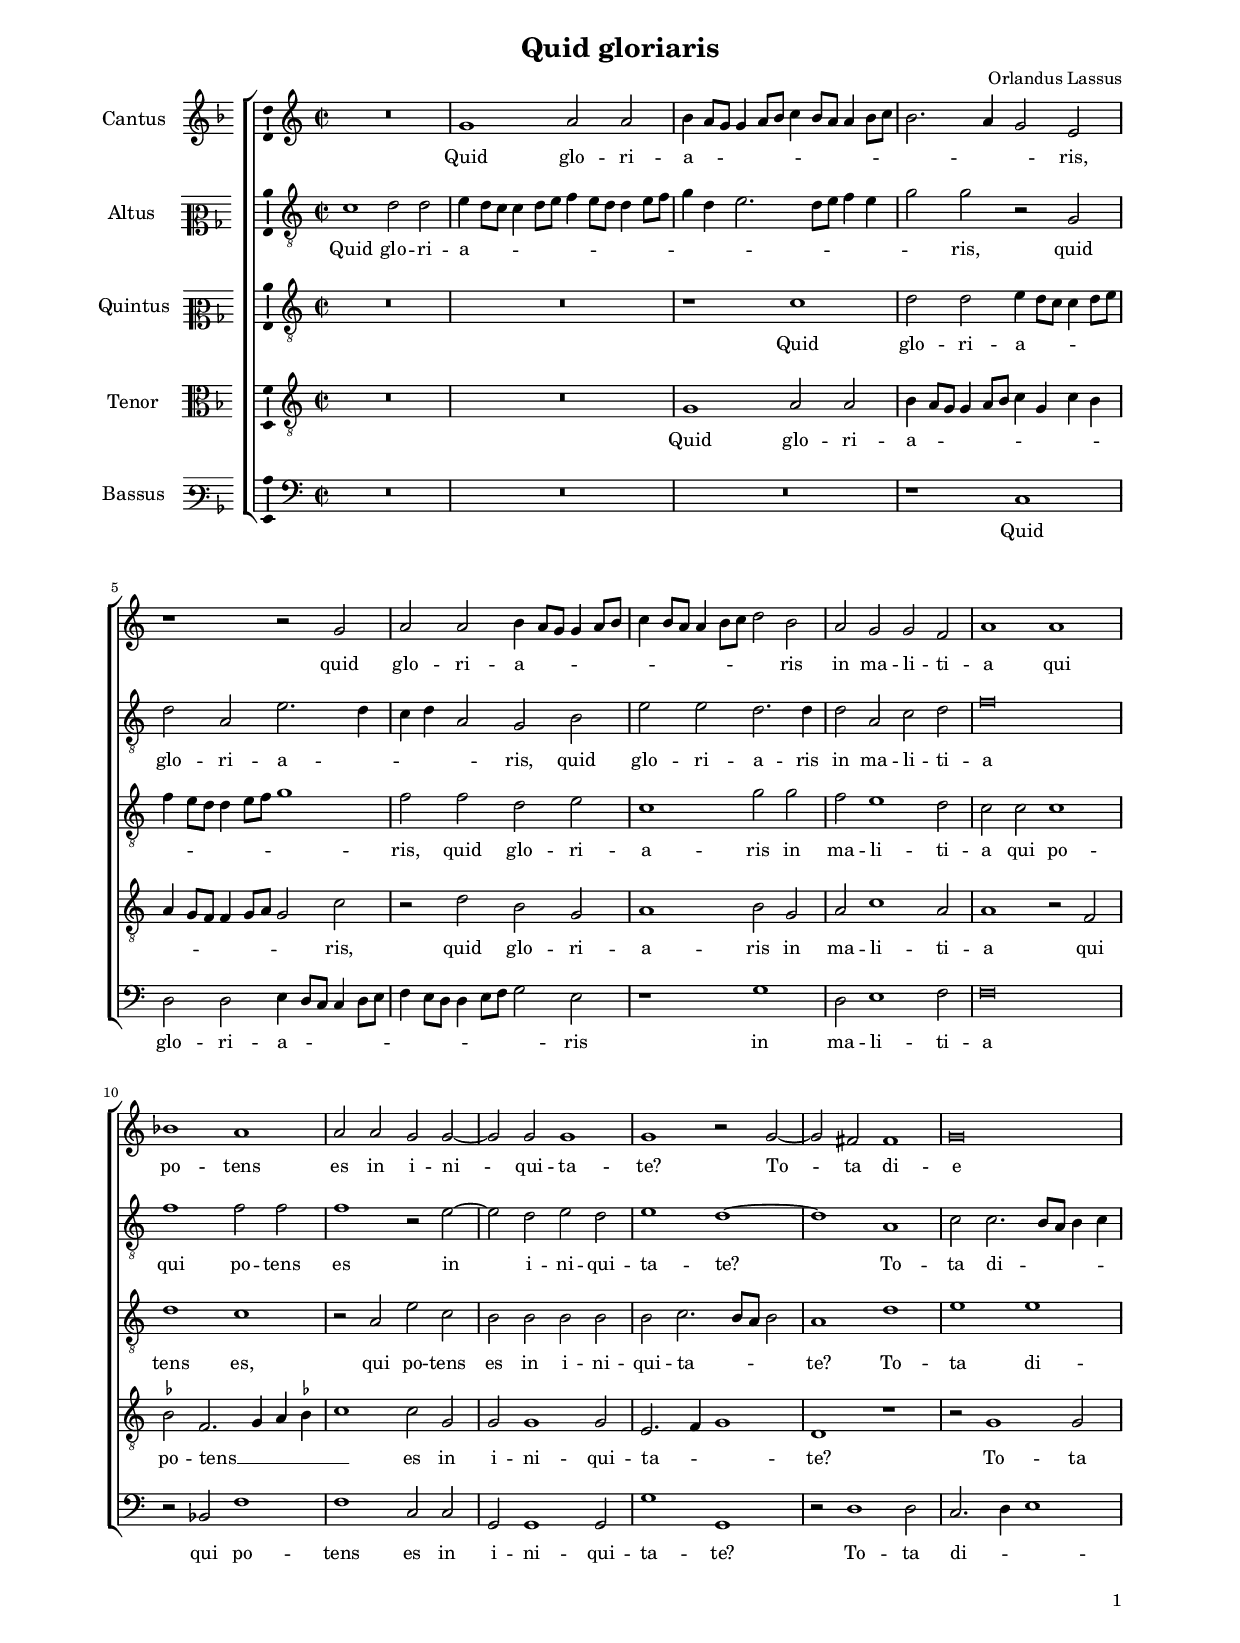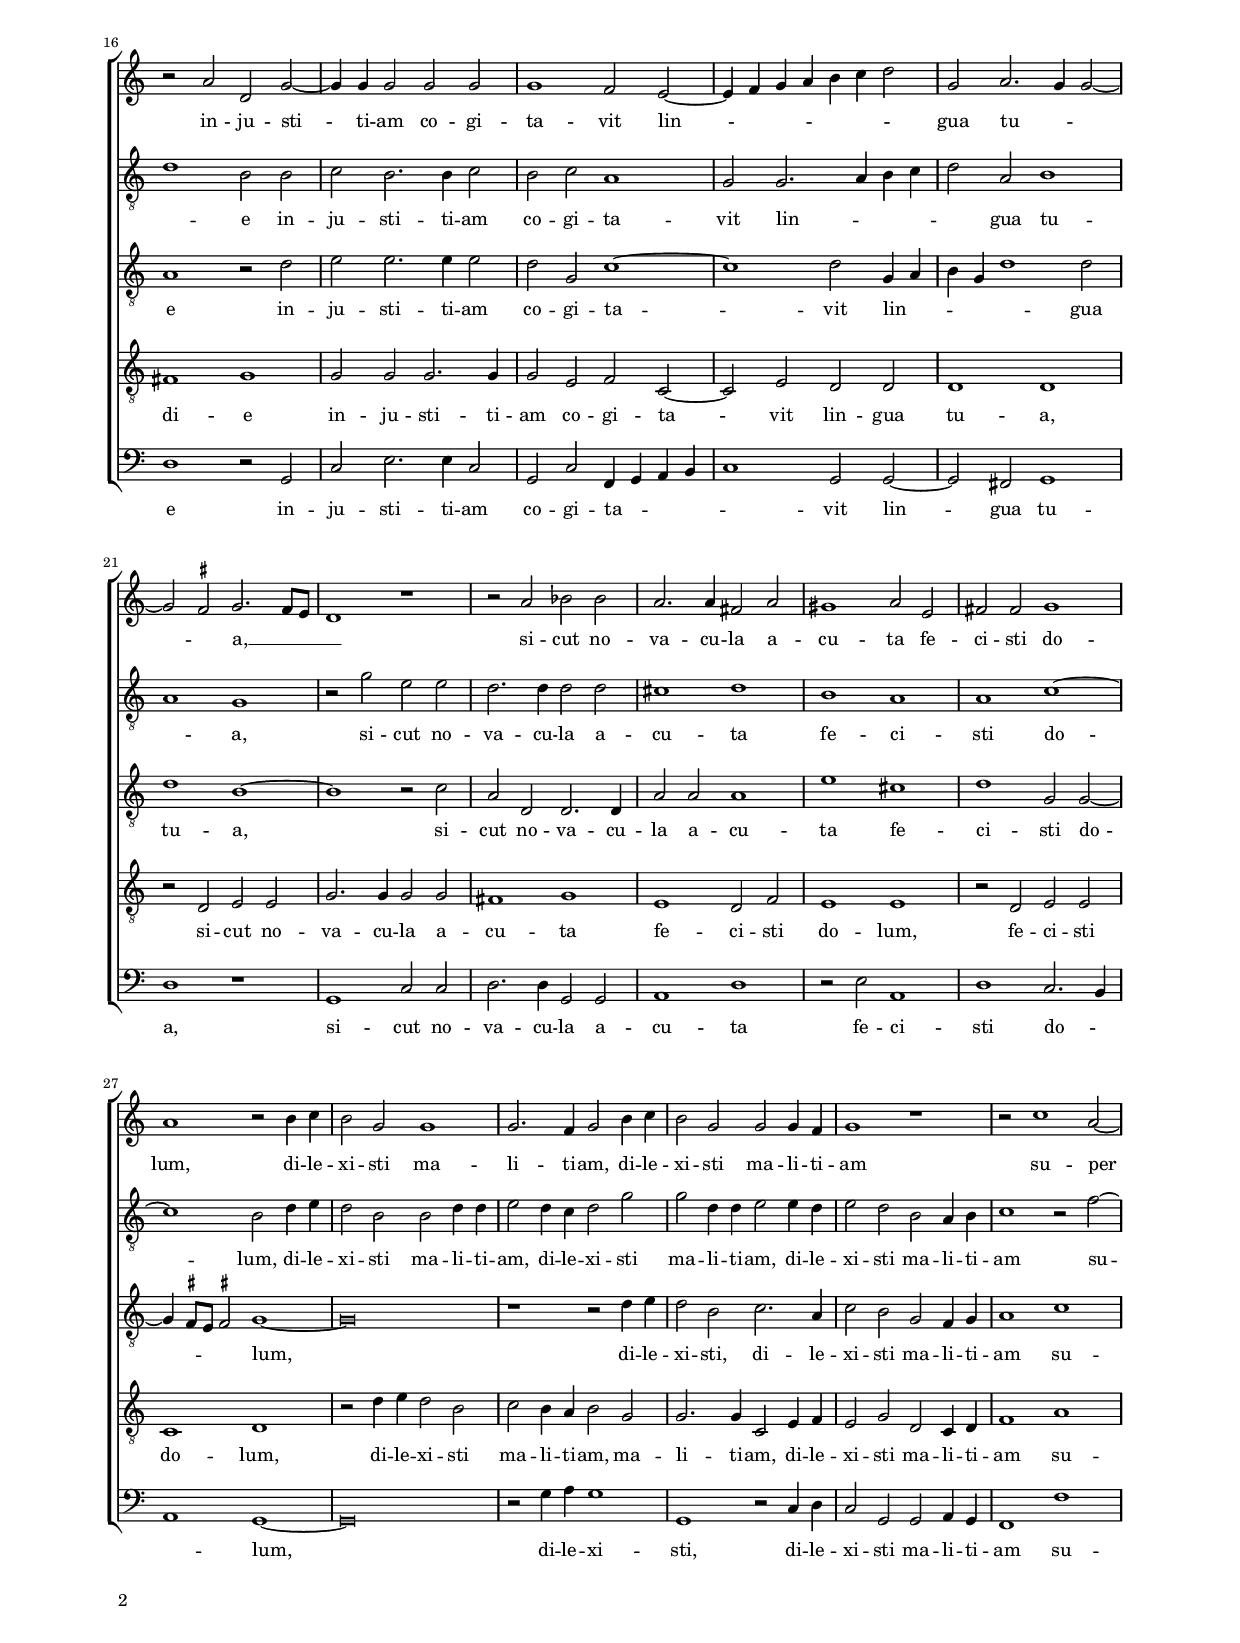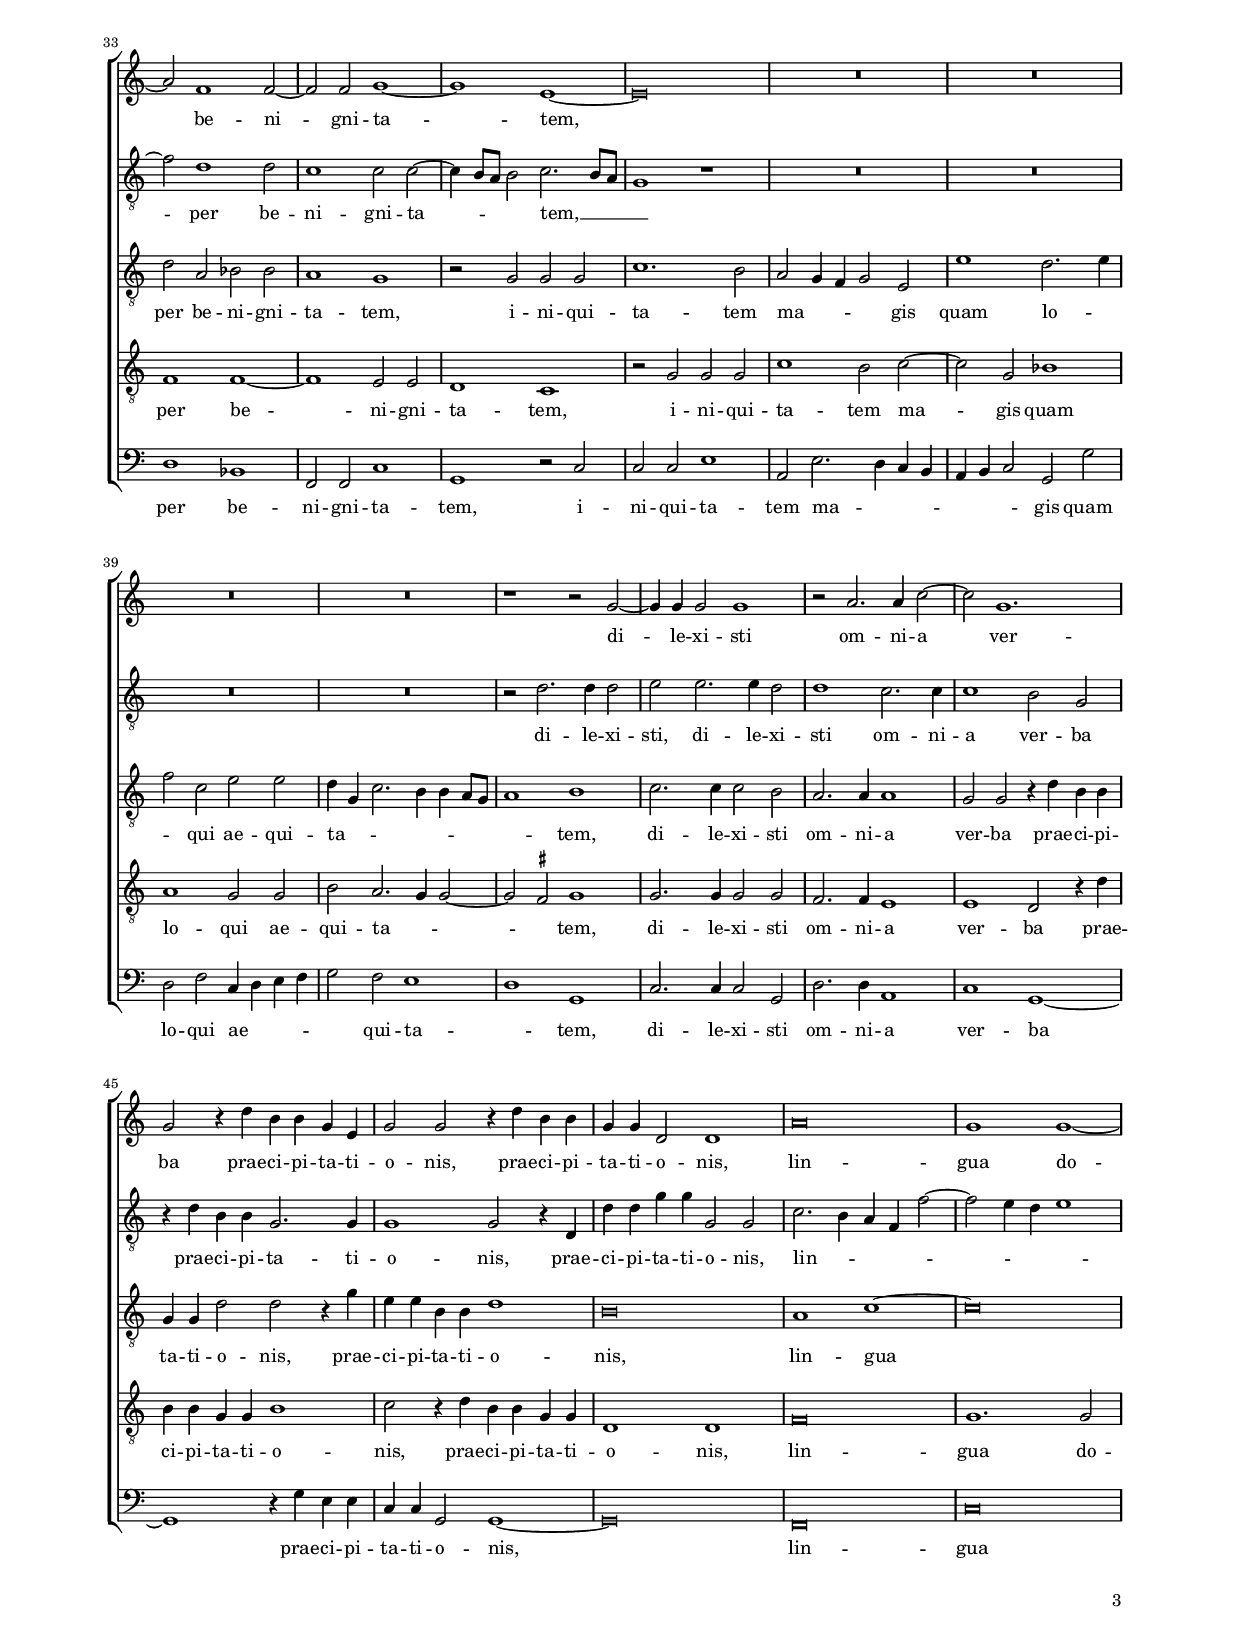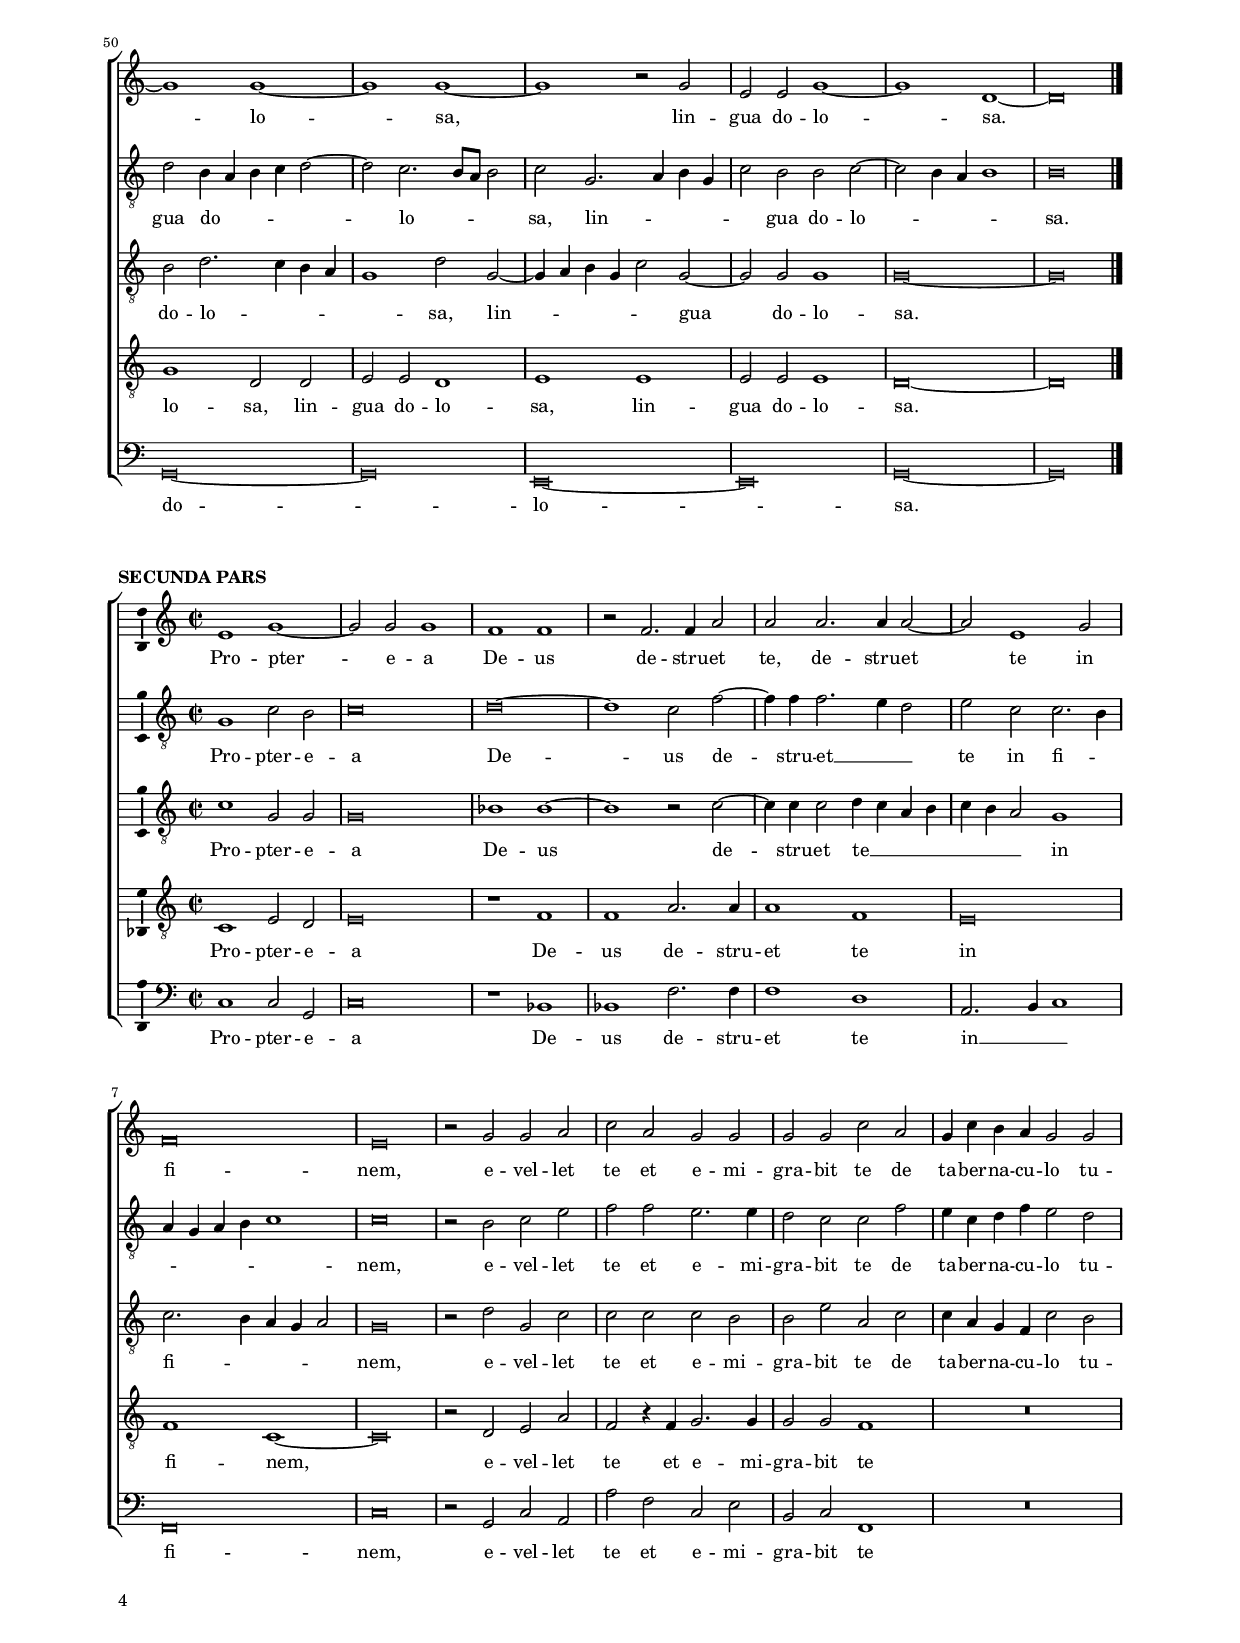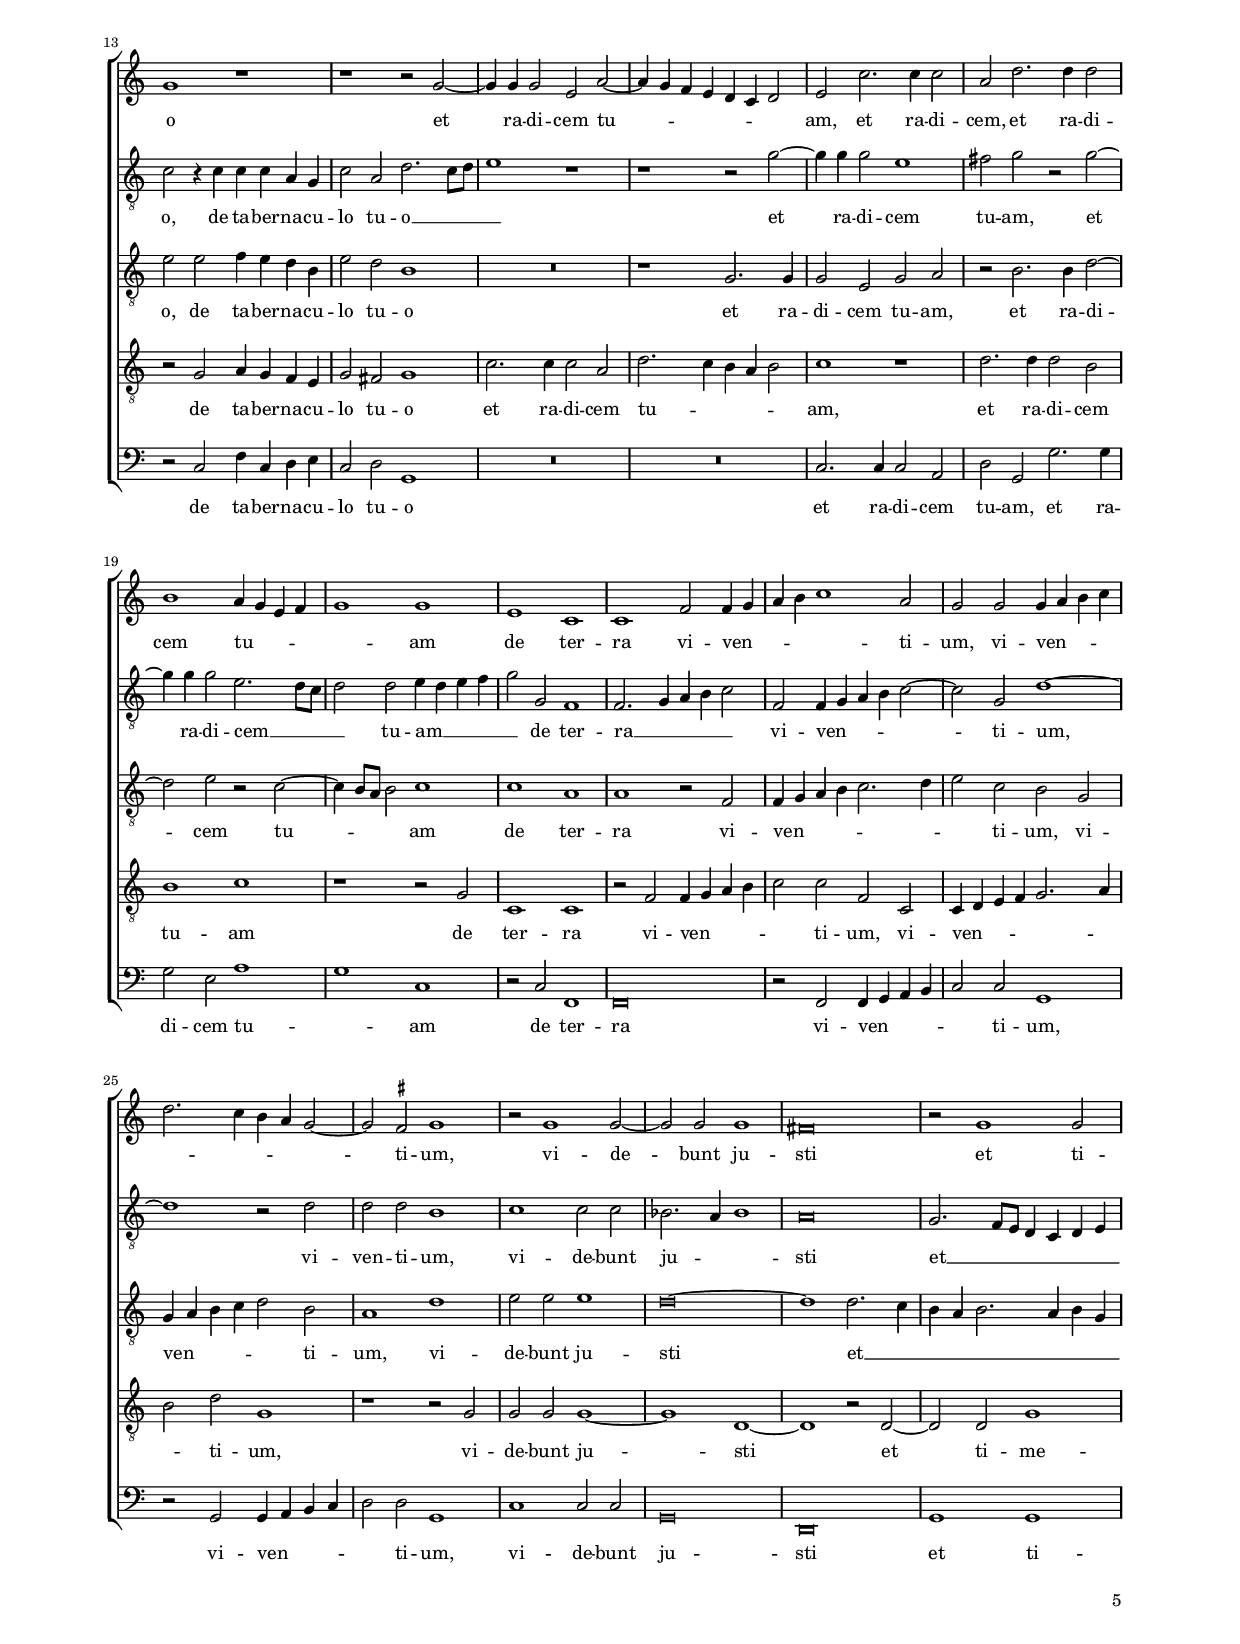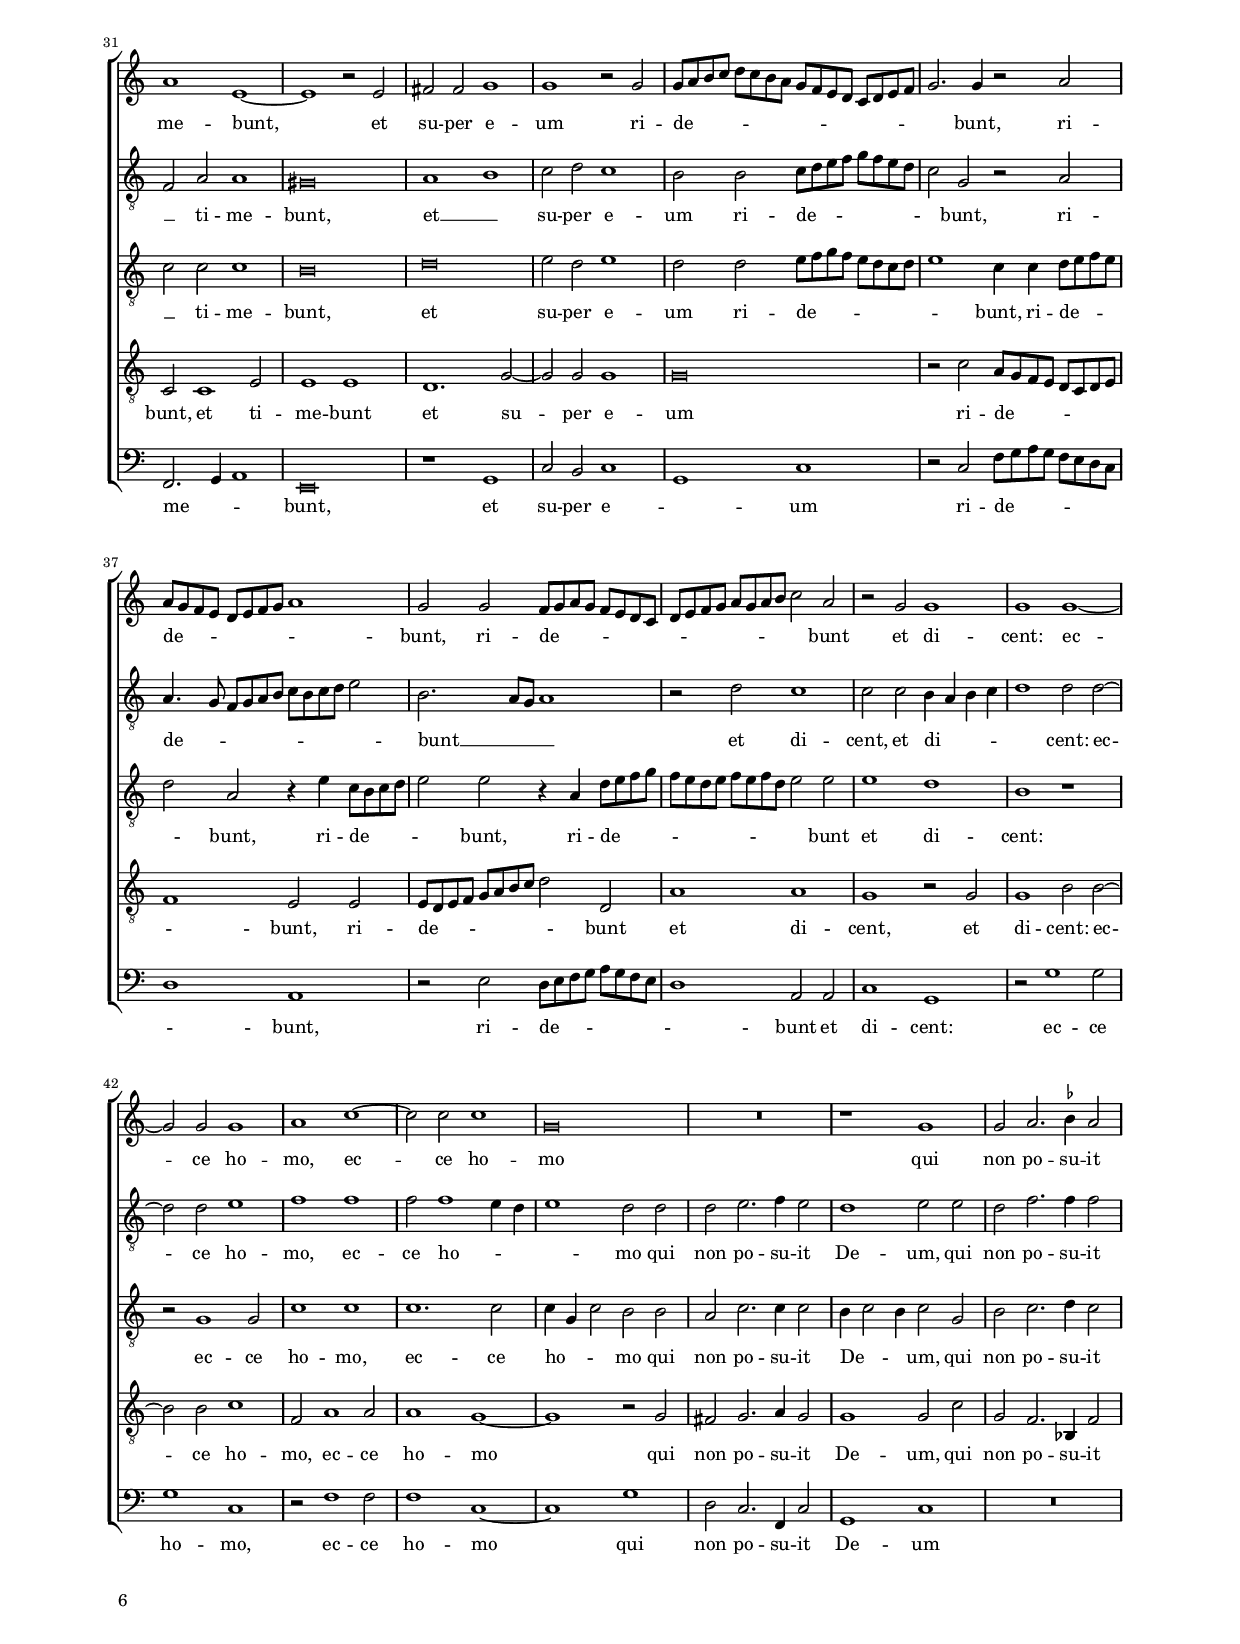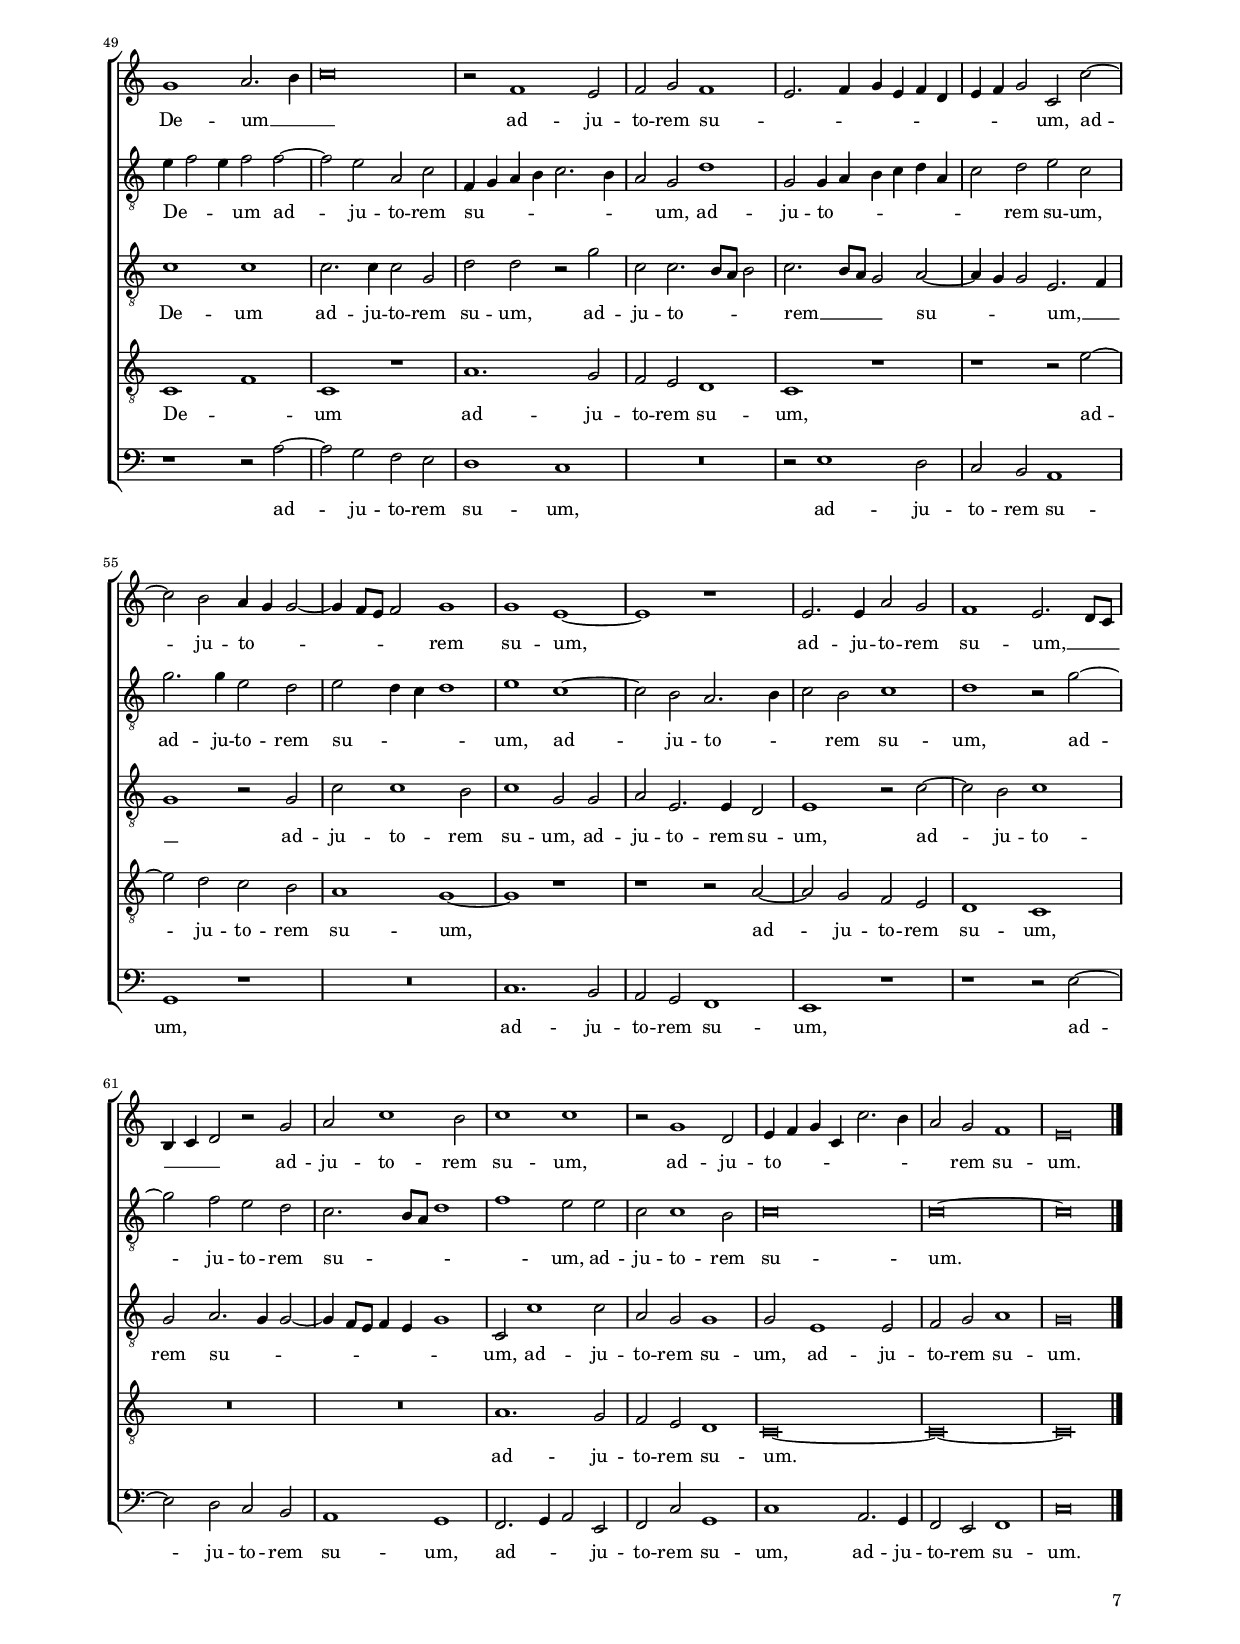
\header
{
  title="Quid gloriaris"
  composer="Orlandus Lassus"
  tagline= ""
}

\version "2.22.0"
\include "deutsch.ly"
#(set-global-staff-size 15)
% #(set-default-paper-size "letter")
#(ly:set-option 'point-and-click #f)

	
	ficta = { \once \set suggestAccidentals = ##t }
	
	forget = #(define-music-function (music) (ly:music?) #{
		\accidentalStyle forget
		$music
		\accidentalStyle default
		#})
	


\paper
	{
	top-margin = 1.8 \cm
	bottom-margin = 1.2 \cm
	left-margin = 2 \cm
	right-margin = 2 \cm
	ragged-bottom = ##f
	ragged-last-bottom = ##t
	print-page-number = ##f
	score-system-spacing = #'((basic-distance . 16) (minimum-distance . 14) (padding . 5) (strechability . 150))
	system-system-spacing = #'((basic-distance . 16) (minimum-distance . 14) (padding . 5) (strechability . 150))
    oddFooterMarkup=\markup   \fill-line { "" \fromproperty #'page:page-number-string }
    evenFooterMarkup=\markup  \fill-line { \fromproperty #'page:page-number-string "" }
    last-bottom-spacing = #'((basic-distance . 12) (minimum-distance . 7) (padding . 4))
%	systems-per-page = 3
%	min-systems-per-page = 3
	}

global = {
	\key f \major
	\time 2/2 \set Score.measureLength = #(ly:make-moment 2/1)
    \set Score.tempoHideNote = ##t
    \tempo 2 = 90
    \skip 1*2*55 \bar "|."
	}
	

incipitcantus = \markup { \score {
	{
	\set Staff.instrumentName = \markup { \fontsize #1 "Cantus" }
	\key f \major
	\clef violin
	s4 \bar ""
	}
	\layout  {
	raggedright = ##t
	indent = 1.6 \cm
	line-width = 2.2 \cm
	\context { \Staff \remove Time_signature_engraver }
	\override Staff.Clef.Y-extent = #'(0 . 0)
	}} \hspace #1 }
      
      
incipitaltus = \markup { \score {
	{
	\set Staff.instrumentName = \markup { \fontsize #1 "Altus" }
	\key f \major
	\clef mezzosoprano
	s4 \bar ""
	}
	\layout  {
	raggedright = ##t
	indent = 1.6 \cm
	line-width = 2.2 \cm
	\context { \Staff \remove Time_signature_engraver }
	\override Staff.Clef.Y-extent = #'(0 . 0)
	}} \hspace #1 }
      
      
incipitquintus = \markup { \score {
	{
	\set Staff.instrumentName = \markup { \fontsize #1 "Quintus" }
	\key f \major
	\clef mezzosoprano
	s4 \bar ""
	}
	\layout  {
	raggedright = ##t
	indent = 1.6 \cm
	line-width = 2.2 \cm
	\context { \Staff \remove Time_signature_engraver }
	\override Staff.Clef.Y-extent = #'(0 . 0)
	}} \hspace #1 }


incipittenor = \markup { \score {
	{
	\set Staff.instrumentName = \markup { \fontsize #1 "Tenor" }
	\key f \major
	\clef alto
	s4 \bar ""
	}
	\layout  {
	raggedright = ##t
	indent = 1.6 \cm
	line-width = 2.2 \cm
	\context { \Staff \remove Time_signature_engraver }
	\override Staff.Clef.Y-extent = #'(0 . 0)
	}} \hspace #1 }
      
      
incipitbassus = \markup { \score {
	{
	\set Staff.instrumentName = \markup { \fontsize #1 "Bassus" }
	\key f \major
	\clef varbaritone
	s4 \bar ""
	}
	\layout  {
	raggedright = ##t
	indent = 1.6 \cm
	line-width = 2.2 \cm
	\context { \Staff \remove Time_signature_engraver }
	\override Staff.Clef.Y-extent = #'(0 . 0)
	}} \hspace #1 }


cantus =  \relative c''
	{
	R\breve
	c1 d2 d
	e4 d8 c c4 d8 e f4 e8 d d4 e8 f
	e2. d4 c2 a
%5
	r1 r2 c |
	d2 d e4 d8 c c4 d8 e
	f4 e8 d d4 e8 f g2 e
	d2 c c b
	d1 d
%10
	es1 d |
	d2 d c c~
	c2 c c1
	c1 r2 c~
	c2 h h1
%15
	c\breve |
	r2 d g, c~
	c4 c c2 c c
	c1 b2 a~
	a4 b c d e f g2
%20
	c,2 d2. c4 c2~ |
	c2 \ficta h c2. \forget b8 a
	g1 r
	r2 d' es es
	d2. d4 h2 d
%25
	cis1 d2 a |
	h2 h c1
	d1 r2 e4 f
	e2 c c1
	c2. b4 c2 e4 f
%30
	e2 c c c4 b |
	c1 r
	r2 f1 d2~
	d2 b1 b2~
	b2 b c1~
%35
	c1 a~ |
	a\breve
	R\breve
	R\breve
	R\breve
%40
	R\breve |
	r1 r2 c~
	c4 c c2 c1
	r2 d2. d4 f2~
	f2 c1.
%45
	c2 r4 g' e e c a |
	c2 c r4 g' e e
	c4 c g2 g1
	d'\breve
	c1 c~
%50
	c1 c~ |
	c1 c~
	c1 r2 c
	a2 a c1~
	c1 g~
%55
	g\breve \bar "|." |
	}


altus =  \relative c'
    {
	f1 g2 g
	a4 g8 f f4 g8 a b4 a8 g g4 a8 b
	c4 g a2. g8 a b4 a
	c2 c r c,
%5
	g'2 d a'2. g4 |
	f4 g d2 c e
	a2 a g2. g4
	g2 d f g
	b\breve
%10
	b1 b2 b |
	b1 r2 a~
	a2 g a g
	a1 g~
	g1 d
%15
	f2 f2. e8 d e4 f |
	g1 e2 e
	f2 e2. e4 f2
	e2 f d1
	c2 c2. d4 e f
%20
	g2 d e1 |
	d1 c
	r2 c' a a
	g2. g4 g2 g
	fis1 g
%25
	e1 d |
	d1 f~
	f1 e2 g4 a
	g2 e e g4 g
	a2 g4 f g2 c
%30
	c2 g4 g a2 a4 g |
	a2 g e d4 e
	f1 r2 b~
	b2 g1 g2
	f1 f2 f~
%35
	f4 e8 d e2 f2. e8 d |
	c1 r
	R\breve
	R\breve
	R\breve
%40
	R\breve |
	r2 g'2. g4 g2
	a2 a2. a4 g2
	g1 f2. f4
	f1 e2 c
%45
	r4 g' e e c2. c4 |
	c1 c2 r4 g
	g'4 g c c c,2 c
	f2. e4 d b b'2~
	b2 a4 g a1
%50
	g2 e4 d e f g2~ |
	g2 f2. e8 d e2
	f2 c2. d4 e c
	f2 e e f~
	f2 e4 d e1
%55
	e\breve |
	}


quintus =  \relative c'
	{
	R\breve
	R\breve
	r1 f
	g2 g a4 g8 f f4 g8 a
%5
	b4 a8 g g4 a8 b c1 |
	b2 b g a
	f1 c'2 c
	b2 a1 g2
	f2 f f1
%10
	g1 f |
	r2 d a' f
	e2 e e e
	e2 f2. e8 d e2
	d1 g
%15
	a1 a |
	d,1 r2 g
	a2 a2. a4 a2
	g2 c, f1~
	f1 g2 c,4 d
%20
	e4 c g'1 g2 |
	g1 e~
	e1 r2 f
	d2 g, g2. g4
	d'2 d d1
%25
	a'1 fis |
	g1 c,2 c~
	c4 \ficta h8 a \ficta h!2 c1~
	c\breve
	r1 r2 g'4 a
%30
	g2 e f2. d4 |
	f2 e c b4 c
	d1 f
	g2 d es es
	d1 c
%35
	r2 c c c |
	f1. e2
	d2 c4 b c2 a
	a'1 g2. a4
	b2 f a a
%40
	g4 c, f2. e4 e d8 c |
	d1 e
	f2. f4 f2 e
	d2. d4 d1
	c2 c r4 g' e e
%45
	c4 c g'2 g r4 c |
	a4 a e e g1
	e\breve
	d1 f~
	f\breve
%50
	e2 g2. f4 e d |
	c1 g'2 c,~
	c4 d e c f2 c~
	c2 c c1
	c\breve~
%55
	c\breve |
	}


tenor  =  \relative c'
	{
	R\breve
	R\breve
	c1 d2 d
	e4 d8 c c4 d8 e f4 c f e
%5
	d4 c8 b b4 c8 d c2 f |
	r2 g e c
	d1 e2 c
	d2 f1 d2
	d1 r2 b
%10
	\ficta es2 b2. c4 d \ficta es! |
	f1 f2 c
	c2 c1 c2
	a2. b4 c1
	g1 r
%15
	r2 c1 c2 |
	h1 c
	c2 c c2. c4
	c2 a b f~
	f2 a g g
%20
	g1 g |
	r2 g a a
	c2. c4 c2 c
	h1 c
	a1 g2 b
%25
	a1 a |
	r2 g a a
	f1 g
	r2 g'4 a g2 e
	f2 e4 d e2 c
%30
	c2. c4 f,2 a4 b |
	a2 c g f4 g
	b1 d
	b1 b~
	b1 a2 a
%35
	g1 f |
	r2 c' c c
	f1 e2 f~
	f2 c es1
	d1 c2 c
%40
	e2 d2. c4 c2~ |
	c2 \ficta h c1
	c2. c4 c2 c
	b2. b4 a1
	a1 g2 r4 g'
%45
	e4 e c c e1 |
	f2 r4 g e e c c
	g1 g
	b\breve
	c1. c2
%50
	c1 g2 g |
	a2 a g1
	a1 a
	a2 a a1
	g\breve~
%55
	g\breve |
	}


bassus  =  \relative c
	{
	R\breve
	R\breve
	R\breve
	r1 f
%5
	g2 g a4 g8 f f4 g8 a |
	b4 a8 g g4 a8 b c2 a
	r1 c
	g2 a1 b2
	b\breve
%10
	r2 es, b'1 |
	b1 f2 f
	c2 c1 c2
	c'1 c,
	r2 g'1 g2
%15
	f2. g4 a1 |
	g1 r2 c,
	f2 a2. a4 f2
	c2 f b,4 c d e
	f1 c2 c~
%20
	c2 h c1 |
	g'1 r
	c,1 f2 f
	g2. g4 c,2 c
	d1 g
%25
	r2 a d,1 |
	g1 f2. e4
	d1 c~
	c\breve
	r2 c'4 d c1
%30
	c,1 r2 f4 g |
	f2 c c d4 c
	b1 b'
	g1 es
	b2 b f'1
%35
	c1 r2 f |
	f2 f a1
	d,2 a'2. g4 f e
	d4 e f2 c c'
	g2 b f4 g a b
%40
	c2 b a1 |
	g1 c,
	f2. f4 f2 c
	g'2. g4 d1
	f1 c~
%45
	c1 r4 c' a a |
	f4 f c2 c1~
	c\breve
	b\breve
	f'\breve
%50
	c\breve~ |
	c\breve
	a\breve~
	a\breve
	c\breve~
%55
	c\breve |
	}


lyricscantus = \lyricmode {
	Quid glo -- ri -- a -- _ _ _ _ _ _ _ _ _ _ _ _ _ _ ris,
	quid glo -- ri -- a -- _ _ _ _ _ _ _ _ _ _ _ _ ris in ma -- li -- ti -- a
	qui po -- tens es in i -- ni -- qui -- ta -- te?
	To -- ta di -- e in -- ju -- sti -- ti -- am
	co -- gi -- ta -- vit lin -- _ _ _ _ _ _ gua tu -- _ _ _ a, __ _ _ _
	si -- cut no -- va -- cu -- la a -- cu -- ta fe -- ci -- sti do -- lum,
	di -- le -- xi -- sti ma -- li -- ti -- am,
	di -- le -- xi -- sti ma -- li -- ti -- am su -- per be -- ni -- gni -- ta -- tem,
	di -- le -- xi -- sti om -- ni -- a ver -- ba prae -- ci -- pi -- ta -- ti -- o -- nis,
	prae -- ci -- pi -- ta -- ti -- o -- nis,
	lin -- gua do -- lo -- sa,
	lin -- gua do -- lo -- sa.
	}


lyricsaltus = \lyricmode {
	Quid glo -- ri -- a -- _ _ _ _ _ _ _ _ _ _ _ _ _ _ _ _ _ _ _ ris,
	quid glo -- ri -- a -- _ _ _ _ ris,
	quid glo -- ri -- a -- ris in ma -- li -- ti -- a
	qui po -- tens es in i -- ni -- qui -- ta -- te?
	To -- ta di -- _ _ _ _ _ e in -- ju -- sti -- ti -- am
	co -- gi -- ta -- vit lin -- _ _ _ _ gua tu -- _ a,
	si -- cut no -- va -- cu -- la a -- cu -- ta fe -- ci -- sti do -- lum,
	di -- le -- xi -- sti ma -- li -- ti -- am,
	di -- le -- xi -- sti ma -- li -- ti -- am,
	di -- le -- xi -- sti ma -- li -- ti -- am su -- per be -- ni -- gni -- ta -- _ _ _ tem, __ _ _ _
	di -- le -- xi -- sti,
	di -- le -- xi -- sti om -- ni -- a ver -- ba prae -- ci -- pi -- ta -- ti -- o -- nis,
	prae -- ci -- pi -- ta -- ti -- o -- nis,
	lin -- _ _ _ _ _ _ _ gua do -- _ _ _ _ lo -- _ _ _ sa,
	lin -- _ _ _ _ gua do -- lo -- _ _ _ sa.
	}


lyricsquintus = \lyricmode {
	Quid glo -- ri -- a -- _ _ _ _ _ _ _ _ _ _ _ _ ris,
	quid glo -- ri -- a -- ris in ma -- li -- ti -- a
	qui po -- tens es,
	qui po -- tens es in i -- ni -- qui -- ta -- _ _ _ te?
	To -- ta di -- e in -- ju -- sti -- ti -- am
	co -- gi -- ta -- vit lin -- _ _ _ _ gua tu -- a,
	si -- cut no -- va -- cu -- la a -- cu -- ta fe -- ci -- sti do -- _ _ _ lum,
	di -- le -- xi -- sti,
	di -- le -- xi -- sti ma -- li -- ti -- am su -- per be -- ni -- gni -- ta -- tem,
	i -- ni -- qui -- ta -- tem ma -- _ _ _ gis quam lo -- _ _ qui ae -- qui -- ta -- _ _ _ _ _ _ _ tem,
	di -- le -- xi -- sti om -- ni -- a ver -- ba prae -- ci -- pi -- ta -- ti -- o -- nis,
	prae -- ci -- pi -- ta -- ti -- o -- nis,
	lin -- gua do -- lo -- _ _ _ _ sa,
	lin -- _ _ _ _ gua do -- lo -- sa.
	}


lyricstenor = \lyricmode {
	Quid glo -- ri -- a -- _ _ _ _ _ _ _ _ _ _ _ _ _ _ _ _ ris,
	quid glo -- ri -- a -- ris in ma -- li -- ti -- a
	qui po -- tens __ _ _ _ _ es in i -- ni -- qui -- ta -- _ _ te?
	To -- ta di -- e in -- ju -- sti -- ti -- am
	co -- gi -- ta -- vit lin -- gua tu -- a,
	si -- cut no -- va -- cu -- la a -- cu -- ta fe -- ci -- sti do -- lum,
	fe -- ci -- sti do -- lum,
	di -- le -- xi -- sti ma -- li -- ti -- am,
	ma -- li -- ti -- am,
	di -- le -- xi -- sti ma -- li -- ti -- am su -- per be -- ni -- gni -- ta -- tem,
	i -- ni -- qui -- ta -- tem ma -- gis quam lo -- qui ae -- qui -- ta -- _ _ _ tem,
	di -- le -- xi -- sti om -- ni -- a ver -- ba prae -- ci -- pi -- ta -- ti -- o -- nis,
	prae -- ci -- pi -- ta -- ti -- o -- nis,
	lin -- gua do -- lo -- sa,
	lin -- gua do -- lo -- sa,
	lin -- gua do -- lo -- sa.
	}


lyricsbassus = \lyricmode {
	Quid glo -- ri -- a -- _ _ _ _ _ _ _ _ _ _ _ _ ris in ma -- li -- ti -- a
	qui po -- tens es in i -- ni -- qui -- ta -- te?
	To -- ta di -- _ _ e in -- ju -- sti -- ti -- am
	co -- gi -- ta -- _ _ _ _ vit lin -- gua tu -- a,
	si -- cut no -- va -- cu -- la a -- cu -- ta fe -- ci -- sti do -- _ _ lum,
	di -- le -- xi -- sti,
	di -- le -- xi -- sti ma -- li -- ti -- am su -- per be -- ni -- gni -- ta -- tem,
	i -- ni -- qui -- ta -- tem ma -- _ _ _ _ _ _ gis quam lo -- qui ae -- _ _ _ _ qui -- ta -- _ tem,
	di -- le -- xi -- sti om -- ni -- a ver -- ba prae -- ci -- pi -- ta -- ti -- o -- nis,
	lin -- gua do -- lo -- sa.
	}


\score
{  
	\transpose f c {
	\new ChoirStaff \with { \override StaffGrouper.staff-staff-spacing.basic-distance = #12 }
	<<

	\new Staff << \global
	\new Voice="v1" {
		\set Staff.instrumentName=\incipitcantus
		\set Staff.midiInstrument = "reed organ"
		\clef violin
		\cantus }
	\new Lyrics \lyricsto "v1" {\lyricscantus }
	>>


	\new Staff << \global
	\new Voice="v2" {
		\set Staff.instrumentName=\incipitaltus
		\set Staff.midiInstrument = "reed organ"
        \clef "G_8"
		\altus}
	\new Lyrics \lyricsto "v2" {\lyricsaltus }
	>>


	\new Staff << \global
	\new Voice="v5" {
		\set Staff.instrumentName=\incipitquintus
		\set Staff.midiInstrument = "reed organ"
        \clef "G_8"
		\quintus}
	\new Lyrics \lyricsto "v5" {\lyricsquintus }
	>>


	\new Staff << \global
	\new Voice="v3" {
		\set Staff.instrumentName=\incipittenor
		\set Staff.midiInstrument = "reed organ"
		\clef "G_8"
		\tenor }
	\new Lyrics \lyricsto "v3" {\lyricstenor }
	>>


	\new Staff << \global
	\new Voice="v4" {
		\set Staff.instrumentName=\incipitbassus
		\set Staff.midiInstrument = "reed organ"
		\clef bass
		\bassus }
	\new Lyrics \lyricsto "v4" {\lyricsbassus}
	>>

	>>
	} % transpose

	\layout
	{
	indent = 2.3 \cm
	\context { \Staff \override TimeSignature.break-visibility = #end-of-line-invisible }
	\context { \Lyrics \override VerticalAxisGroup.nonstaff-relatedstaff-spacing.padding = #1.4 }
%	\context { \Lyrics \override LyricText.font-size = #1 }
	\context { \Staff \consists "Ambitus_engraver" }
	\context { \Score \override BarNumber.padding = #2 }
	\context { \Voice \override NoteHead.style = #'baroque }
	}


\midi
	{
	}

}

%%%%%%%%%%%%%%%%%%%%  PARS SECUNDA


global = {
	\key f \major
	\time 2/2 \set Score.measureLength = #(ly:make-moment 2/1)
    \set Score.tempoHideNote = ##t
    \tempo 2 = 90
    \skip 1*2*67 \bar "|."
	}


cantus =  \relative c''
	{
	a1 c~
	c2 c c1
	b1 b
	r2 b2. b4 d2
%5
	d2 d2. d4 d2~ |
	d2 a1 c2
	b\breve
	a\breve
	r2 c c d
%10
	f2 d c c |
	c2 c f d
	c4 f e d c2 c
	c1 r
	r1 r2 c~
%15
	c4 c c2 a d~ |
	d4 c b a g f g2
	a2 f'2. f4 f2
	d2 g2. g4 g2
	e1 d4 c a b
%20
	c1 c |
	a1 f
	f1 b2 b4 c
	d4 e f1 d2
	c2 c c4 d e f
%25
	g2. f4 e d c2~ |
	c2 \ficta h c1
	r2 c1 c2~
	c2 c c1
	h\breve
%30
	r2 c1 c2 |
	d1 a~
	a1 r2 a
	h2 h c1
	c1 r2 c
%35
	c8[ d e f] g[ f e d] c[ b a g] f[ g a b] |
	c2. c4 r2 d
	d8[ c b a] g[ a b c] d1
	c2 c b8[ c d c] b[ a g f]
	g8[ a b c] d[ c d e] f2 d
%40
	r2 c c1 |
	c1 c~
	c2 c c1
	d1 f~
	f2 f f1
%45
	c\breve |
	R\breve
	r1 c
	c2 d2. \ficta es4 d2
	c1 d2. e4
%50
	f\breve |
	r2 b,1 a2
	b2 c b1
	a2. b4 c a b g
	a4 b c2 f, f'~
%55
	f2 e d4 c c2~ |
	c4 b8 a b2 c1
	c1 a~
	a1 r
	a2. a4 d2 c
%60
	b1 a2. g8 f |
	e4 f g2 r c
	d2 f1 e2
	f1 f
	r2 c1 g2
%65
	a4 b c f, f'2. e4 |
	d2 c b1
	a\breve |
	}


altus =  \relative c'
    {
	c1 f2 e
	f\breve
	g\breve~
	g1 f2 b~
%5
	b4 b b2. a4 g2 |
	a2 f f2. e4
	d4 c d e f1
	f\breve
	r2 e f a
%10
	b2 b a2. a4 |
	g2 f f b
	a4 f g b a2 g
	f2 r4 f f f d c
	f2 d g2. f8 g
%15
	a1 r |
	r1 r2 c~
	c4 c c2 a1
	h2 c r c~
	c4 c c2 a2. g8 f
%20
	g2 g a4 g a b |
	c2 c, b1
	b2. c4 d e f2
	b,2 b4 c d e f2~
	f2 c g'1~
%25
	g1 r2 g |
	g2 g e1
	f1 f2 f
	es2. d4 es1
	d\breve
%30
	c2. b8 a g4 f g a |
	b2 d d1
	cis\breve
	d1 e
	f2 g f1
%35
	e2 e f8[ g a b] c[ b a g] |
	f2 c r d
	d4. c8 b[ c d e] f[ e f g] a2
	e2. d8 c d1
	r2 g f1
%40
	f2 f e4 d e f |
	g1 g2 g~
	g2 g a1
	b1 b
	b2 b1 a4 g
%45
	a1 g2 g
	g2 a2. b4 a2
	g1 a2 a
	g2 b2. b4 b2
	a4 b2 a4 b2 b~
%50
	b2 a d, f |
	b,4 c d e f2. e4
	d2 c g'1
	c,2 c4 d e f g d
	f2 g a f
%55
	c'2. c4 a2 g |
	a2 g4 f g1
	a1 f~
	f2 e d2. e4
	f2 e f1
%60
	g1 r2 c~ |
	c2 b a g
	f2. e8 d g1
	b1 a2 a
	f2 f1 e2
%65
	f\breve
	f\breve~
	f\breve |
	}


quintus =  \relative c'
	{
	f1 c2 c
	c\breve
	es1 es~
	es1 r2 f~
%5
	f4 f f2 g4 f d e |
	f4 e d2 c1
	f2. e4 d c d2
	c\breve
	r2 g' c, f
%10
	f2 f f e |
	e2 a d, f
	f4 d c b f'2 e
	a2 a b4 a g e
	a2 g e1
%15
	R\breve |
	r1 c2. c4
	c2 a c d
	r2 e2. e4 g2~
	g2 a r f~
%20
	f4 e8 d e2 f1 |
	f1 d
	d1 r2 b
	b4 c d e f2. g4
	a2 f e c
%25
	c4 d e f g2 e |
	d1 g
	a2 a a1
	g\breve~
	g1 g2. f4
%30
	e4 d e2. d4 e c |
	f2 f f1
	e\breve
	g\breve
	a2 g a1
%35
	g2 g a8[ b c b] a[ g f g] |
	a1 f4 f g8 a b a
	g2 d r4 a' f8 e f g
	a2 a r4 d, g8 a b c
	b8[ a g a] b[ a b g] a2 a
%40
	a1 g |
	e1 r
	r2 c1 c2
	f1 f
	f1. f2
%45
	f4 c f2 e e |
	d2 f2. f4 f2
	e4 f2 e4 f2 c
	e2 f2. g4 f2
	f1 f
%50
	f2. f4 f2 c |
	g'2 g r c
	f,2 f2. e8 d e2
	f2. e8 d c2 d~
	d4 c c2 a2. b4
%55
	c1 r2 c |
	f2 f1 e2
	f1 c2 c
	d2 a2. a4 g2
	a1 r2 f'~
%60
	f2 e f1 |
	c2 d2. c4 c2~
	c4 b8 a b4 a c1
	f,2 f'1 f2
	d2 c c1
%65
	c2 a1 a2 |
	b2 c d1
	c\breve |
	}


tenor  =  \relative c'
	{
	f,1 a2 g
	a\breve
	r1 b
	b1 d2. d4
%5
	d1 b |
	a\breve
	b1 f~
	f\breve
	r2 g a d
%10
	b2 r4 b c2. c4 |
	c2 c b1
	R\breve
	r2 c d4 c b a
	c2 h c1
%15
	f2. f4 f2 d |
	g2. f4 e d e2
	f1 r
	g2. g4 g2 e
	e1 f
%20
	r1 r2 c |
	f,1 f
	r2 b b4 c d e
	f2 f b, f
	f4 g a b c2. d4
%25
	e2 g c,1 |
	r1 r2 c
	c2 c c1~
	c1 g~
	g1 r2 g~
%30
	g2 g c1 |
	f,2 f1 a2
	a1 a
	g1. c2~
	c2 c c1
%35
	c\breve |
	r2 f d8[ c b a] g[ f g a]
	b1 a2 a
	a8[ g a b] c[ d e f] g2 g,
	d'1 d
%40
	c1 r2 c |
	c1 e2 e~
	e2 e f1
	b,2 d1 d2
	d1 c~
%45
	c1 r2 c |
	h2 c2. d4 c2
	c1 c2 f
	c2 b2. es,4 b'2
	f1 b
%50
	f1 r |
	d'1. c2
	b2 a g1
	f1 r
	r1 r2 a'~
%55
	a2 g f e |
	d1 c~
	c1 r
	r1 r2 d~
	d2 c b a
%60
	g1 f |
	R\breve
	R\breve
	d'1. c2
	b2 a g1
%65
	f\breve~
	f\breve~
	f\breve |
	}


bassus  =  \relative c
	{
	f1 f2 c
	f\breve
	r1 es
	es1 b'2. b4
%5
	b1 g |
	d2. e4 f1
	b,\breve
	f'\breve
	r2 c f d
%10
	d'2 b f a |
	e2 f b,1
	R\breve
	r2 f' b4 f g a
	f2 g c,1
%15
	R\breve |
	R\breve
	f2. f4 f2 d
	g2 c, c'2. c4
	c2 a d1
%20
	c1 f, |
	r2 f b,1
	b\breve
	r2 b b4 c d e
	f2 f c1
%25
	r2 c c4 d e f |
	g2 g c,1
	f1 f2 f
	c\breve
	g\breve
%30
	c1 c |
	b2. c4 d1
	a\breve
	r1 c
	f2 e f1
%35
	c1 f |
	r2 f b8[ c d c] b[ a g f]
	g1 d
	r2 a' g8[ a b c] d[ c b a]
	g1 d2 d
%40
	f1 c |
	r2 c'1 c2
	c1 f,
	r2 b1 b2
	b1 f~
%45
	f1 c' |
	g2 f2. b,4 f'2
	c1 f
	R\breve
	r1 r2 d'~
%50
	d2 c b a |
	g1 f
	R\breve
	r2 a1 g2
	f2 e d1
%55
	c1 r |
	R\breve
	f1. e2
	d2 c b1
	a1 r
%60
	r1 r2 a'~ |
	a2 g f e
	d1 c
	b2. c4 d2 a
	b2 f' c1
%65
	f1 d2. c4 |
	b2 a b1
	f'\breve |
	}


lyricscantus = \lyricmode {
	Pro -- pter -- e -- a De -- us de -- stru -- et te,
	de -- stru -- et te in fi -- nem,
	e -- vel -- let te et e -- mi -- gra -- bit te
	de ta -- ber -- na -- cu -- lo tu -- o
	et ra -- di -- cem tu -- _ _ _ _ _ _ am,
	et ra -- di -- cem,
	et ra -- di -- cem tu -- _ _ _ _ am de ter -- ra vi -- ven -- _ _ _ _ ti -- um,
	vi -- ven -- _ _ _ _ _ _ _ _ ti -- um,
	vi -- de -- bunt ju -- sti et ti -- me -- bunt,
	et su -- per e -- um ri -- de -- _ _ _ _ _ _ _ _ _ _ _ _ _ _ _ _ bunt,
	ri -- de -- _ _ _ _ _ _ _ _ bunt,
	ri -- de -- _ _ _ _ _ _ _ _ _ _ _ _ _ _ _ _ bunt
	et di -- cent: ec -- ce ho -- mo,
	ec -- ce ho -- mo qui non po -- su -- it De -- um __ _ _
	ad -- ju -- to -- rem su -- _ _ _ _ _ _ _ _ _ um,
	ad -- ju -- to -- _ _ _ _ _ rem su -- um,
	ad -- ju -- to -- rem su -- um, __ _ _ _ _ _
	ad -- ju -- to -- rem su -- um,
	ad -- ju -- to -- _ _ _ _ _ _ rem su -- um.
	}


lyricsaltus = \lyricmode {
	Pro -- pter -- e -- a De -- us de -- stru -- et __ _ _ te in fi -- _ _ _ _ _ _ nem,
	e -- vel -- let te et e -- mi -- gra -- bit te
	de ta -- ber -- na -- cu -- lo tu -- o,
	de ta -- ber -- na -- cu -- lo tu -- o __ _ _ _
	et ra -- di -- cem tu -- am,
	et ra -- di -- cem __ _ _ _ tu -- am __ _ _ _ _ de ter -- ra __ _ _ _ _ vi -- ven -- _ _ _ _ ti -- um,
	vi -- ven -- ti -- um,
	vi -- de -- bunt ju -- _ _ sti et __ _ _ _ _ _ _ _ ti -- me -- bunt,
	et __ _ su -- per e -- um ri -- de -- _ _ _ _ _ _ _ _ bunt,
	ri -- de -- _ _ _ _ _ _ _ _ _ _ bunt __ _ _ _
	et di -- cent,
	et di -- _ _ _ _ cent: ec -- ce ho -- mo,
	ec -- ce ho -- _ _ _ mo qui non po -- su -- it De -- um,
	qui non po -- su -- it De -- _ _ um
	ad -- ju -- to -- rem su -- _ _ _ _ _ _ um,
	ad -- ju -- to -- _ _ _ _ _ _ rem su -- um,
	ad -- ju -- to -- rem su -- _ _ _ um,
	ad -- ju -- to -- _ _ rem su -- um,
	ad -- ju -- to -- rem su -- _ _ _ _ um,
	ad -- ju -- to -- rem su -- um.
	}


lyricsquintus = \lyricmode {
	Pro -- pter -- e -- a De -- us de -- stru -- et te __ _ _ _ _ _ _ in fi -- _ _ _ _ nem,
	e -- vel -- let te et e -- mi -- gra -- bit te
	de ta -- ber -- na -- cu -- lo tu -- o,
	de ta -- ber -- na -- cu -- lo tu -- o
	et ra -- di -- cem tu -- am,
	et ra -- di -- cem tu -- _ _ _ am de ter -- ra vi -- ven -- _ _ _ _ _ _ ti -- um,
	vi -- ven -- _ _ _ _ ti -- um,
	vi -- de -- bunt ju -- sti et __ _ _ _ _ _ _ _ _ ti -- me -- bunt,
	et su -- per e -- um ri -- de -- _ _ _ _ _ _ _ _ bunt,
	ri -- de -- _ _ _ _ bunt,
	ri -- de -- _ _ _ _ bunt,
	ri -- de -- _ _ _ _ _ _ _ _ _ _ _ _ bunt
	et di -- cent: ec -- ce ho -- mo,
	ec -- ce ho -- _ _ mo qui non po -- su -- it De -- _ _ um,
	qui non po -- su -- it De -- um
	ad -- ju -- to -- rem su -- um,
	ad -- ju -- to -- _ _ _ rem __ _ _ _ su -- _ _ um, __ _ _
	ad -- ju -- to -- rem su -- um,
	ad -- ju -- to -- rem su -- um,
	ad -- ju -- to -- rem su -- _ _ _ _ _ _ _ um,
	ad -- ju -- to -- rem su -- um,
	ad -- ju -- to -- rem su -- um.
	}


lyricstenor = \lyricmode {
	Pro -- pter -- e -- a De -- us de -- stru -- et te in fi -- nem,
	e -- vel -- let te et e -- mi -- gra -- bit te
	de ta -- ber -- na -- cu -- lo tu -- o
	et ra -- di -- cem tu -- _ _ _ _ am,
	et ra -- di -- cem tu -- am de ter -- ra vi -- ven -- _ _ _ _ ti -- um,
	vi -- ven -- _ _ _ _ _ _ ti -- um,
	vi -- de -- bunt ju -- sti et ti -- me -- bunt,
	et ti -- me -- bunt
	et su -- per e -- um ri -- de -- _ _ _ _ _ _ _ _ bunt,
	ri -- de -- _ _ _ _ _ _ _ _ bunt
	et di -- cent,
	et di -- cent: ec -- ce ho -- mo,
	ec -- ce ho -- mo qui non po -- su -- it De -- um,
	qui non po -- su -- it De -- _ um
	ad -- ju -- to -- rem su -- um,
	ad -- ju -- to -- rem su -- um,
	ad -- ju -- to -- rem su -- um,
	ad -- ju -- to -- rem su -- um.
	}


lyricsbassus = \lyricmode {
	Pro -- pter -- e -- a De -- us de -- stru -- et te in __ _ _ fi -- nem,
	e -- vel -- let te et e -- mi -- gra -- bit te
	de ta -- ber -- na -- cu -- lo tu -- o
	et ra -- di -- cem tu -- am,
	et ra -- di -- cem tu -- _ am de ter -- ra vi -- ven -- _ _ _ _ ti -- um,
	vi -- ven -- _ _ _ _ ti -- um,
	vi -- de -- bunt ju -- sti et ti -- me -- _ _ bunt,
	et su -- per e -- _ um ri -- de -- _ _ _ _ _ _ _ _ bunt,
	ri -- de -- _ _ _ _ _ _ _ _ bunt
	et di -- cent: ec -- ce ho -- mo,
	ec -- ce ho -- mo qui non po -- su -- it De -- um
	ad -- ju -- to -- rem su -- um,
	ad -- ju -- to -- rem su -- um,
	ad -- ju -- to -- rem su -- um,
	ad -- ju -- to -- rem su -- um,
	ad -- _ _ ju -- to -- rem su -- um,
	ad -- ju -- to -- rem su -- um.
	}


\score
	{  
	\transpose f c {
	\new ChoirStaff \with { \override StaffGrouper.staff-staff-spacing.basic-distance = #12 }
	<<

	\new Staff <<\global
	\new Voice="v1" {
	  %\set Staff.instrumentName=Cantus
		\set Staff.midiInstrument = "reed organ"
		\clef violin
		\cantus }
	\new Lyrics \lyricsto "v1" {\lyricscantus }
	>>


	\new Staff << \global
	\new Voice="v2" {
	  %\set Staff.instrumentName=Altus
		\set Staff.midiInstrument = "reed organ"
        \clef "G_8"
		\altus}
	\new Lyrics \lyricsto "v2" {\lyricsaltus }
	>>


	\new Staff << \global
	\new Voice="v5" {
	  %\set Staff.instrumentName=Quintus
		\set Staff.midiInstrument = "reed organ"
        \clef "G_8"
		\quintus}
	\new Lyrics \lyricsto "v5" {\lyricsquintus }
	>>


	\new Staff <<\global
	\new Voice="v3" {
	  %\set Staff.instrumentName=Tenor
		\set Staff.midiInstrument = "reed organ"
		\clef "G_8"
		\tenor }
	\new Lyrics \lyricsto "v3" {\lyricstenor }
	>>


	\new Staff <<\global
	\new Voice="v4" {
	  %\set Staff.instrumentName=Bassus
		\set Staff.midiInstrument = "reed organ"
		\clef bass
		\bassus }
	\new Lyrics \lyricsto "v4" {\lyricsbassus}
	>>
	
	>>
	} % transpose

	\layout
	{
	indent = 0 \cm
	\context { \Staff \override TimeSignature.break-visibility = #end-of-line-invisible }
	\context { \Lyrics \override VerticalAxisGroup.nonstaff-relatedstaff-spacing.padding = #1.4 }
%	\context { \Lyrics \override LyricText.font-size = #1 }
	\context { \Staff \consists "Ambitus_engraver" }
	\context { \Score \override BarNumber.padding = #2 }
	\context { \Voice \override NoteHead.style = #'baroque }
	}

    \header { piece = \markup { \raise #2 \bold "SECUNDA PARS"} }


\midi
	{
	}
	
}

% EOF
